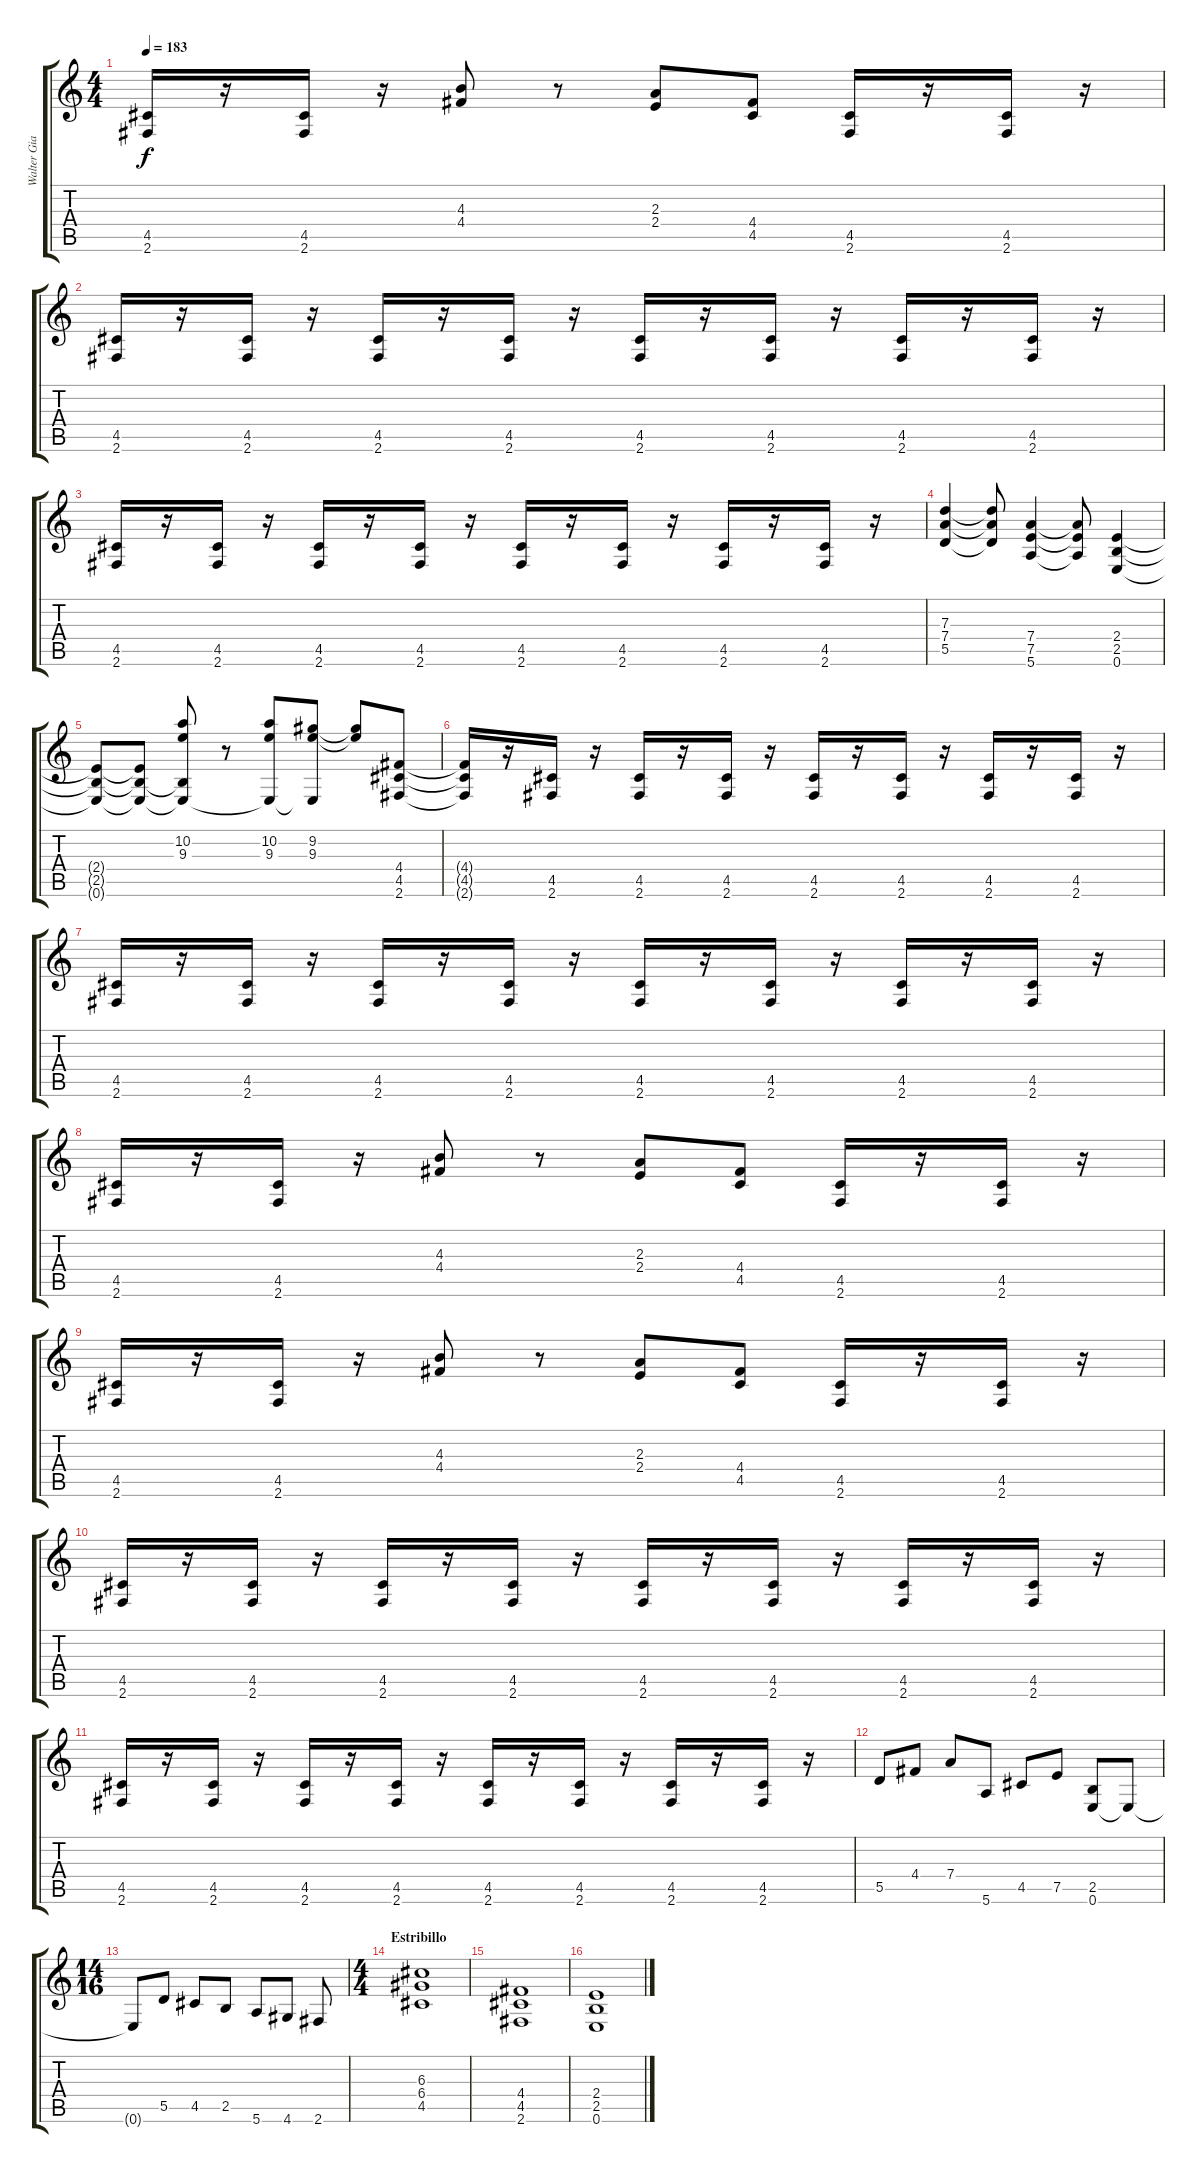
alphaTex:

\track ("Walter Giardino" "Walter Gia") {instrument overdrivenguitar}
\staff {score tabs}
\tuning (E4 B3 G3 D3 A2 E2) {hide}
\ts (4 4)
\tempo 183
\clef g2
\ks c
(4.5 2.6).16{dy f} r.16 (4.5 2.6).16 r.16 (4.3 4.4).8 r.8 (2.3 2.4).8 (4.4 4.5).8 (4.5 2.6).16 r.16 (4.5 2.6).16 r.16 |
(4.5 2.6).16 r.16 (4.5 2.6).16 r.16 (4.5 2.6).16 r.16 (4.5 2.6).16 r.16 (4.5 2.6).16 r.16 (4.5 2.6).16 r.16 (4.5 2.6).16 r.16 (4.5 2.6).16 r.16 |
(4.5 2.6).16 r.16 (4.5 2.6).16 r.16 (4.5 2.6).16 r.16 (4.5 2.6).16 r.16 (4.5 2.6).16 r.16 (4.5 2.6).16 r.16 (4.5 2.6).16 r.16 (4.5 2.6).16 r.16 |
(7.3 7.4 5.5).4 (7.3{t} 7.4{t} 5.5{t}).8 (7.4 7.5 5.6).4 (7.4{t} 7.5{t} 5.6{t}).8 (2.4 2.5 0.6).4 |
(2.4{t} 2.5{t} 0.6{t}).8 (2.4{t} 2.5{t} 0.6{t}).8 (10.2 9.3 2.5{t} 0.6{t}).8 r.8 (10.2 9.3 0.6{t}).8 (9.2 9.3 0.6{t}).8 (9.2{t} 9.3{t}).8 (4.4 4.5 2.6).8 |
(4.4{t} 4.5{t} 2.6{t}).16 r.16 (4.5 2.6).16 r.16 (4.5 2.6).16 r.16 (4.5 2.6).16 r.16 (4.5 2.6).16 r.16 (4.5 2.6).16 r.16 (4.5 2.6).16 r.16 (4.5 2.6).16 r.16 |
(4.5 2.6).16 r.16 (4.5 2.6).16 r.16 (4.5 2.6).16 r.16 (4.5 2.6).16 r.16 (4.5 2.6).16 r.16 (4.5 2.6).16 r.16 (4.5 2.6).16 r.16 (4.5 2.6).16 r.16 |
(4.5 2.6).16 r.16 (4.5 2.6).16 r.16 (4.3 4.4).8 r.8 (2.3 2.4).8 (4.4 4.5).8 (4.5 2.6).16 r.16 (4.5 2.6).16 r.16 |
(4.5 2.6).16 r.16 (4.5 2.6).16 r.16 (4.3 4.4).8 r.8 (2.3 2.4).8 (4.4 4.5).8 (4.5 2.6).16 r.16 (4.5 2.6).16 r.16 |
(4.5 2.6).16 r.16 (4.5 2.6).16 r.16 (4.5 2.6).16 r.16 (4.5 2.6).16 r.16 (4.5 2.6).16 r.16 (4.5 2.6).16 r.16 (4.5 2.6).16 r.16 (4.5 2.6).16 r.16 |
(4.5 2.6).16 r.16 (4.5 2.6).16 r.16 (4.5 2.6).16 r.16 (4.5 2.6).16 r.16 (4.5 2.6).16 r.16 (4.5 2.6).16 r.16 (4.5 2.6).16 r.16 (4.5 2.6).16 r.16 |
5.5.8 4.4.8 7.4.8 5.6.8 4.5.8 7.5.8 (2.5 0.6).8 0.6{t}.8 |
\ts (14 16)
0.6{t}.8 5.5.8 4.5.8 2.5.8 5.6.8 4.6.8 2.6.8 |
\ts (4 4)
\section ("" "Estribillo")
(6.3 6.4 4.5).1 |
(4.4 4.5 2.6).1 |
(2.4 2.5 0.6).1
